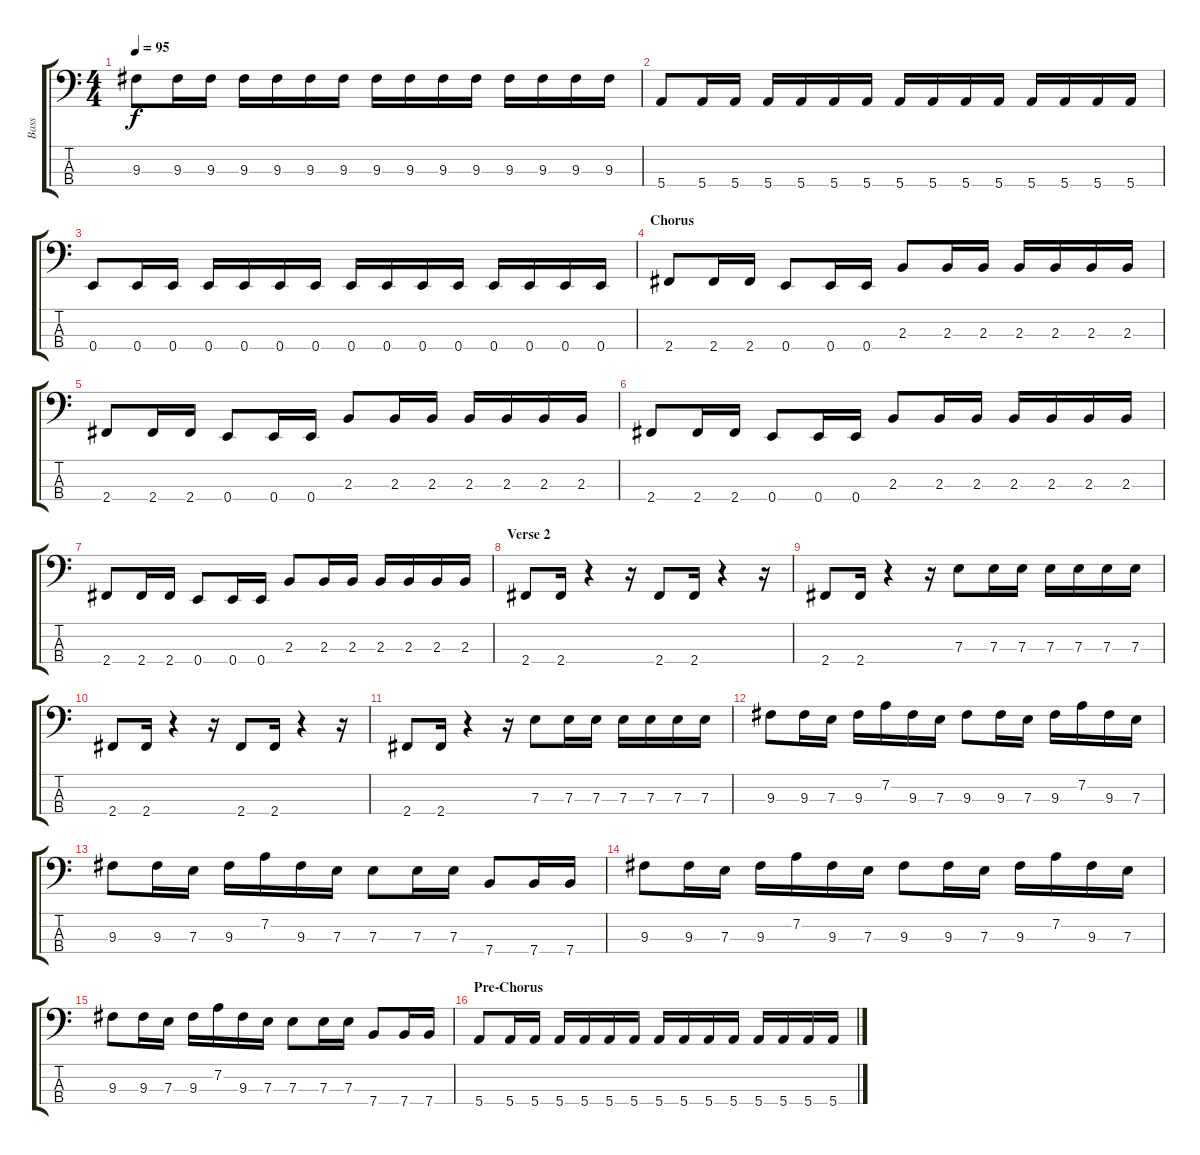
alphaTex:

\track ("Bass" "Bass") {instrument electricbasspick}
\staff {score tabs}
\tuning (G2 D2 A1 E1) {hide}
\ts (4 4)
\tempo 95
\clef f4
\ks c
9.3.8{dy f} 9.3.16 9.3.16 9.3.16 9.3.16 9.3.16 9.3.16 9.3.16 9.3.16 9.3.16 9.3.16 9.3.16 9.3.16 9.3.16 9.3.16 |
5.4.8 5.4.16 5.4.16 5.4.16 5.4.16 5.4.16 5.4.16 5.4.16 5.4.16 5.4.16 5.4.16 5.4.16 5.4.16 5.4.16 5.4.16 |
0.4.8 0.4.16 0.4.16 0.4.16 0.4.16 0.4.16 0.4.16 0.4.16 0.4.16 0.4.16 0.4.16 0.4.16 0.4.16 0.4.16 0.4.16 |
\section ("" "Chorus")
2.4.8 2.4.16 2.4.16 0.4.8 0.4.16 0.4.16 2.3.8 2.3.16 2.3.16 2.3.16 2.3.16 2.3.16 2.3.16 |
2.4.8 2.4.16 2.4.16 0.4.8 0.4.16 0.4.16 2.3.8 2.3.16 2.3.16 2.3.16 2.3.16 2.3.16 2.3.16 |
2.4.8 2.4.16 2.4.16 0.4.8 0.4.16 0.4.16 2.3.8 2.3.16 2.3.16 2.3.16 2.3.16 2.3.16 2.3.16 |
2.4.8 2.4.16 2.4.16 0.4.8 0.4.16 0.4.16 2.3.8 2.3.16 2.3.16 2.3.16 2.3.16 2.3.16 2.3.16 |
\section ("" "Verse 2")
2.4.8 2.4.16 r.4 r.16 2.4.8 2.4.16 r.4 r.16 |
2.4.8 2.4.16 r.4 r.16 7.3.8 7.3.16 7.3.16 7.3.16 7.3.16 7.3.16 7.3.16 |
2.4.8 2.4.16 r.4 r.16 2.4.8 2.4.16 r.4 r.16 |
2.4.8 2.4.16 r.4 r.16 7.3.8 7.3.16 7.3.16 7.3.16 7.3.16 7.3.16 7.3.16 |
9.3.8 9.3.16 7.3.16 9.3.16 7.2.16 9.3.16 7.3.16 9.3.8 9.3.16 7.3.16 9.3.16 7.2.16 9.3.16 7.3.16 |
9.3.8 9.3.16 7.3.16 9.3.16 7.2.16 9.3.16 7.3.16 7.3.8 7.3.16 7.3.16 7.4.8 7.4.16 7.4.16 |
9.3.8 9.3.16 7.3.16 9.3.16 7.2.16 9.3.16 7.3.16 9.3.8 9.3.16 7.3.16 9.3.16 7.2.16 9.3.16 7.3.16 |
9.3.8 9.3.16 7.3.16 9.3.16 7.2.16 9.3.16 7.3.16 7.3.8 7.3.16 7.3.16 7.4.8 7.4.16 7.4.16 |
\section ("" "Pre-Chorus")
5.4.8 5.4.16 5.4.16 5.4.16 5.4.16 5.4.16 5.4.16 5.4.16 5.4.16 5.4.16 5.4.16 5.4.16 5.4.16 5.4.16 5.4.16
